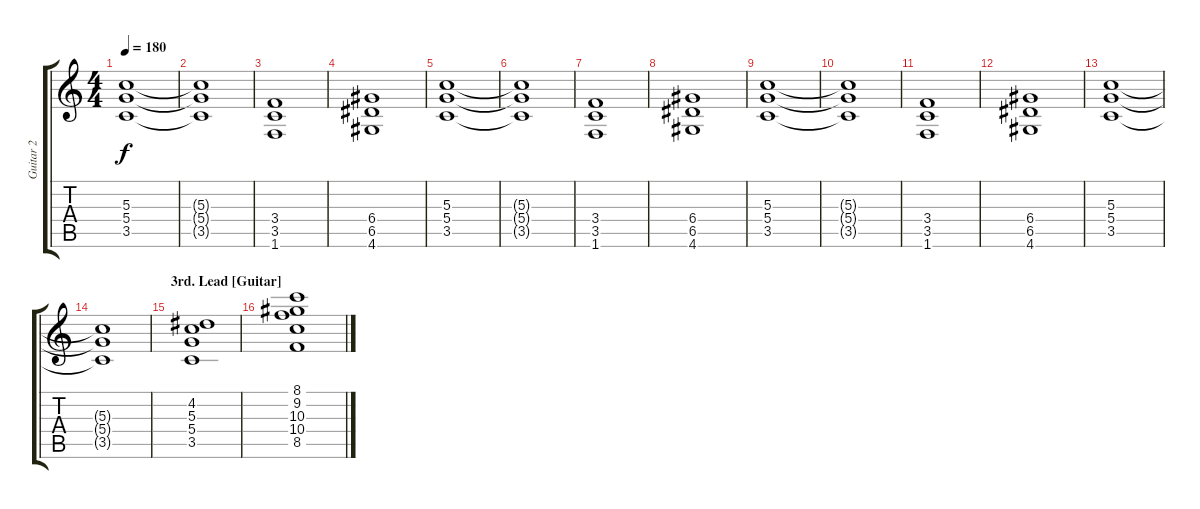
\track ("Guitar 2" "Guitar 2") {instrument overdrivenguitar}
\staff {score tabs}
\tuning (E4 B3 G3 D3 A2 E2) {hide}
\ts (4 4)
\tempo 180
\clef g2
\ks c
(5.3 5.4 3.5).1{dy f} |
(5.3{t} 5.4{t} 3.5{t}).1 |
(3.4 3.5 1.6).1 |
(6.4 6.5 4.6).1 |
(5.3 5.4 3.5).1 |
(5.3{t} 5.4{t} 3.5{t}).1 |
(3.4 3.5 1.6).1 |
(6.4 6.5 4.6).1 |
(5.3 5.4 3.5).1 |
(5.3{t} 5.4{t} 3.5{t}).1 |
(3.4 3.5 1.6).1 |
(6.4 6.5 4.6).1 |
(5.3 5.4 3.5).1 |
(5.3{t} 5.4{t} 3.5{t}).1 |
\section ("" "3rd. Lead [Guitar]")
(4.2 5.3 5.4 3.5).1 |
(8.1 9.2 10.3 10.4 8.5).1
